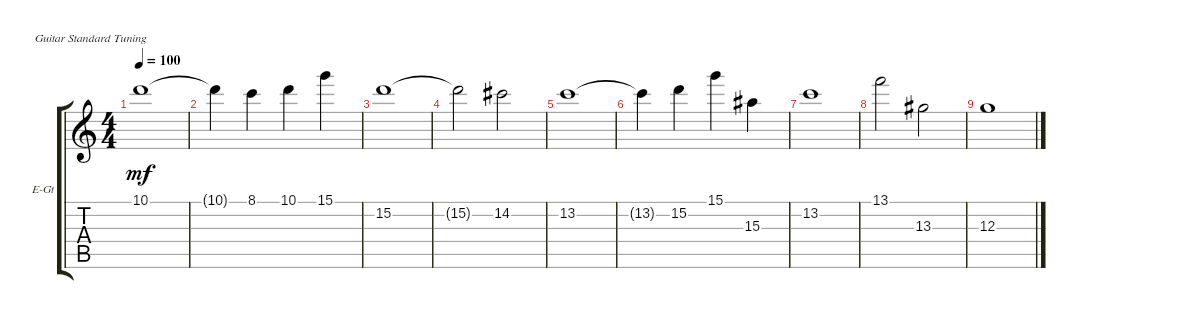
\bracketExtendMode groupsimilarinstruments
\firstSystemTrackNameOrientation horizontal
\otherSystemsTrackNameOrientation horizontal
\track ("Lead" "E-Gt") {multiBarRest instrument distortionguitar}
\staff {score tabs}
\tuning (E4 B3 G3 D3 A2 E2)
\ts (4 4)
\tempo 100
\clef g2
\ks c
10.1.1{dy mf} |
10.1{t}.4 8.1.4 10.1.4 15.1.4 |
15.2.1 |
15.2{t}.2 14.2.2 |
13.2.1 |
13.2{t}.4 15.2.4 15.1.4 15.3.4 |
13.2.1 |
13.1.2 13.3.2 |
12.3.1
